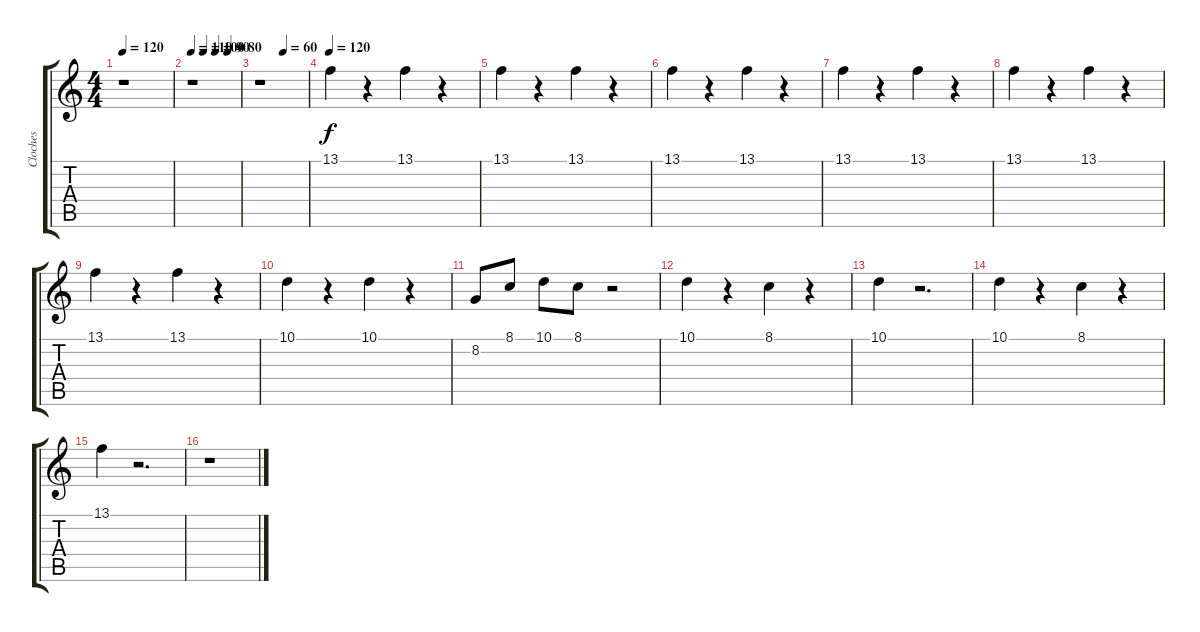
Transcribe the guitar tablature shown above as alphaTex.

\track ("Cloches" "Cloches") {instrument tubularbells}
\staff {score tabs}
\tuning (E4 B3 G3 D3 A2 E2) {hide}
\ts (4 4)
\tempo 120
\clef g2
\ks c
r.1{dy f} |
\tempo 110
\tempo (100 0.25)
\tempo (90 0.5)
\tempo (80 0.75)
r.1 |
\tempo (60 0.5)
r.1 |
\tempo 120
13.1.4 r.4 13.1.4 r.4 |
13.1.4 r.4 13.1.4 r.4 |
13.1.4 r.4 13.1.4 r.4 |
13.1.4 r.4 13.1.4 r.4 |
13.1.4 r.4 13.1.4 r.4 |
13.1.4 r.4 13.1.4 r.4 |
10.1.4 r.4 10.1.4 r.4 |
8.2.8 8.1.8 10.1.8 8.1.8 r.2 |
10.1.4 r.4 8.1.4 r.4 |
10.1.4 r.2{d} |
10.1.4 r.4 8.1.4 r.4 |
13.1.4 r.2{d} |
r.1
